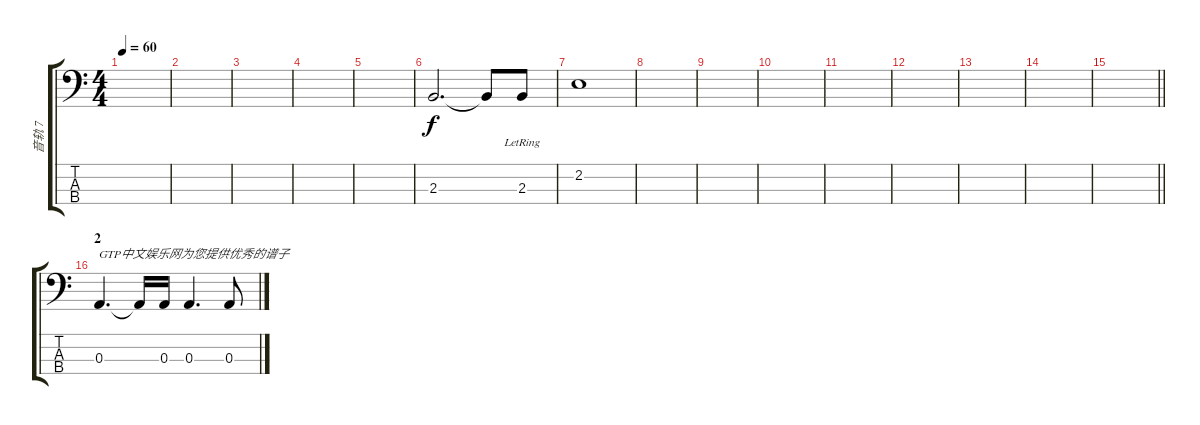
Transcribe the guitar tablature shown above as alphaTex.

\track ("音轨 7" "音轨 7") {instrument electricbasspick}
\staff {score tabs}
\tuning (G2 D2 A1 E1) {hide}
\ts (4 4)
\tempo 60
\clef f4
\ks c
|
|
|
|
|
2.3.2{d} 2.3{t}.8 2.3{lr}.8 |
2.2.1 |
|
|
|
|
|
|
|
\barLineRight lightlight
|
\section ("" "2")
0.3.4{d txt "GTP中文娱乐网为您提供优秀的谱子"} 0.3{t}.16 0.3.16 0.3.4{d} 0.3.8
